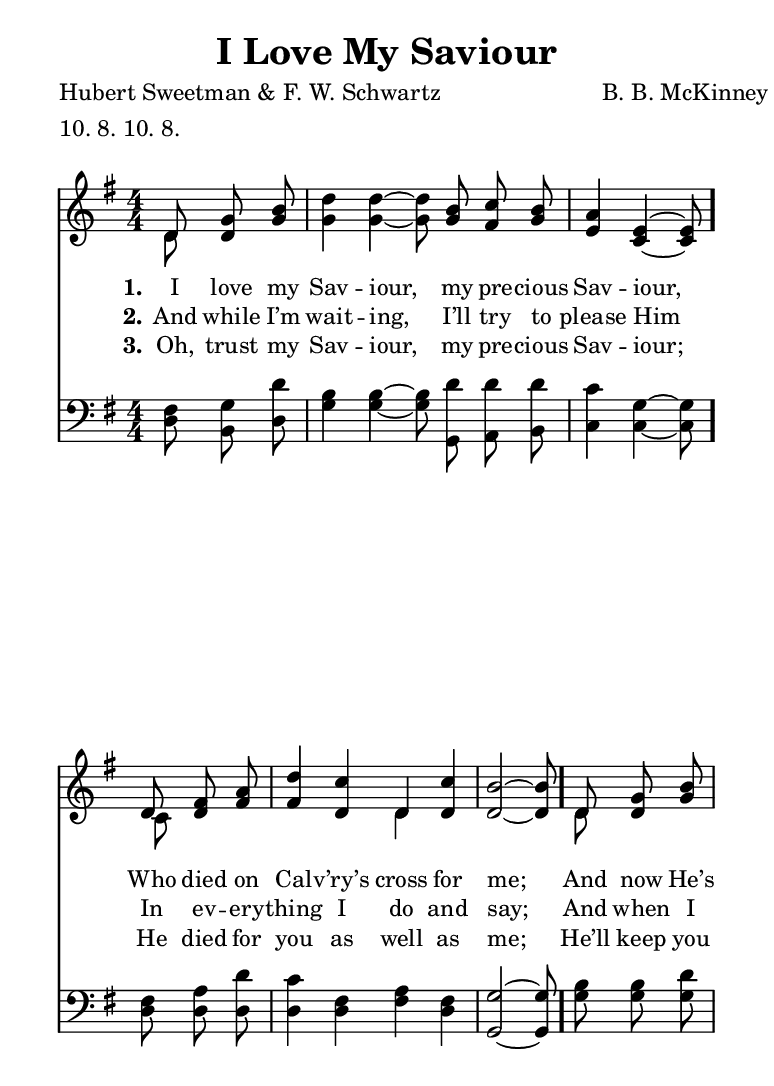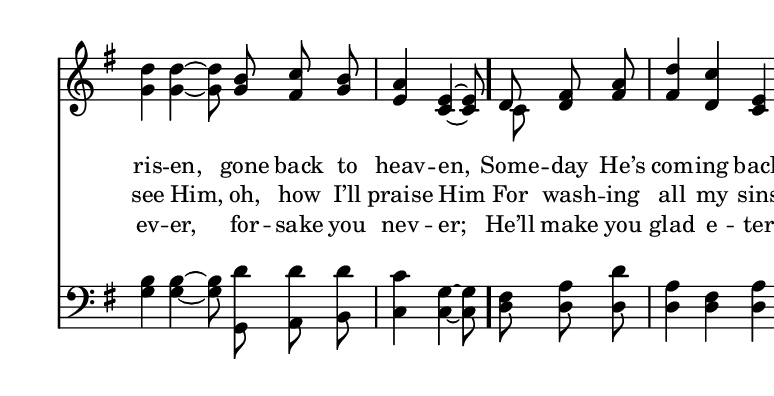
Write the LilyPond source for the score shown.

\include "common/global.ily"
\paper {
  \include "common/paper.ily"
  ragged-last-bottom = ##t
  system-count = 3
system-system-spacing.padding = 9

}

\header{
  %children
  hymnnumber = "338"
  title = "I Love My Saviour" % original has subtitle "(I Have A Saviour)"
  tunename = ""
  meter = "10. 8. 10. 8."
  poet = "Hubert Sweetman & F. W. Schwartz" % see https://hymnary.org/text/i_love_my_savior_my_precious_savior
  composer = "B. B. McKinney" % probably Baylus Benjamin McKinney, but no evidence for this text
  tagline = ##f
}

ta = { \tempo 4=80 }
tb = { \tempo 4=40 }

global = {
  \include "common/overrides.ily"
  \override Staff.TimeSignature.style = #'numbered
  \time 4/4
  \override Score.MetronomeMark.transparent = ##t % hide all fermata changes too
  \ta
  \key g \major
  \partial 4.
  \autoBeamOff
}

notesSoprano = {
\global
\relative c' {

  d8 g b | d4 d4 ~ d8 b8 c b | a4 e4 ~ e8
  d8 fis a | d4 c d, c' | b2 ~ b8
  d,8 g b | d4 d4 ~ d8 b8 c b | a4 e4 ~ e8
  d8 fis a | d4 c e, fis | \tb g2\fermata ~ \ta g8

  \bar "|."

}
}

notesAlto = {
\global
\relative e' {

  d8 d g | g4 g4 ~ g8 g8 fis g8 | e4 c4 ~ c8
  c8 d fis | fis4 d d d | d2 ~ d8
  d8 d g | g4 g4 ~ g8 g8 fis g8 | e4 c4 ~ c8
  c8 d fis | fis4 d c d | d2 ~ d8

}
}

notesTenor = {
\global
\relative a {

  fis8 g d' | b4 b4 ~ b8 d8 d d | c4 g4 ~ g8
  fis8 a d | c4 fis, a fis | g2 ~ g8
  b8 b d | b4 b4 ~ b8 d8 d d | c4 g4 ~ g8
  fis8 a d | a4 fis a c | b2 ~ b8

}
}

notesBass = {
\global
\relative f {

  d8 b d | g4 g4 ~ g8 g,8 a b | c4 c4 ~ c8
  d8 d d | d4 d fis d | g,2 ~ g8
  g'8 g g | g4 g4 ~ g8 g,8 a b | c4 c4 ~ c8
  d8 d d | d4 d d d | <g g,>2_\fermata ~ <g g,>8

}
}

wordsA = \lyricmode {
\set stanza = "1."

I love my Sav -- iour, my pre -- cious Sav -- iour, \bar "."
Who died on Cal -- v’ry’s cross for me; \bar "."
And now He’s ris -- en, gone back to heav -- en, \bar "."
Some -- day He’s com -- ing back for me. \bar "."

}

wordsB = \lyricmode {
\set stanza = "2."

And while I’m wait -- ing, I’ll try to please Him
In ev -- ery -- thing I do and say;
And when I see Him, oh, how I’ll praise Him
For wash -- ing all my sins a -- way.

}

wordsC = \lyricmode {
\set stanza = "3."

Oh, trust my Sav -- iour, my pre -- cious Sav -- iour;
He died for you as well as me;
He’ll keep you ev -- er, for -- sake you nev -- er;
He’ll make you glad e -- ter -- nal -- ly.

}

\score {
  \context ChoirStaff <<
    \context Staff = upper <<
      \set Staff.autoBeaming = ##f
      \set ChoirStaff.systemStartDelimiter = #'SystemStartBar
      \set ChoirStaff.printPartCombineTexts = ##f
      \partcombine #'(2 . 11) \notesSoprano \notesAlto
      \context NullVoice = sopranos { \voiceOne << \notesSoprano >> }
      \context Lyrics = one   \lyricsto sopranos \wordsA
      \context Lyrics = two   \lyricsto sopranos \wordsB
      \context Lyrics = three \lyricsto sopranos \wordsC
    >>
    \context Staff = men <<
      \set Staff.autoBeaming = ##f
      \clef bass
      \set ChoirStaff.printPartCombineTexts = ##f
      \partcombine #'(2 . 11) \notesTenor \notesBass
    >>
  >>
  \layout {
    \include "common/layout.ily"
  }
  #(cond ((ly:get-option 'eog-midi-permitted) #{ \midi{
    \include "common/midi.ily"
  } #}))
}

\version "2.19.49"  % necessary for upgrading to future LilyPond versions.

% vi:set et ts=2 sw=2 ai nocindent syntax=lilypond:
